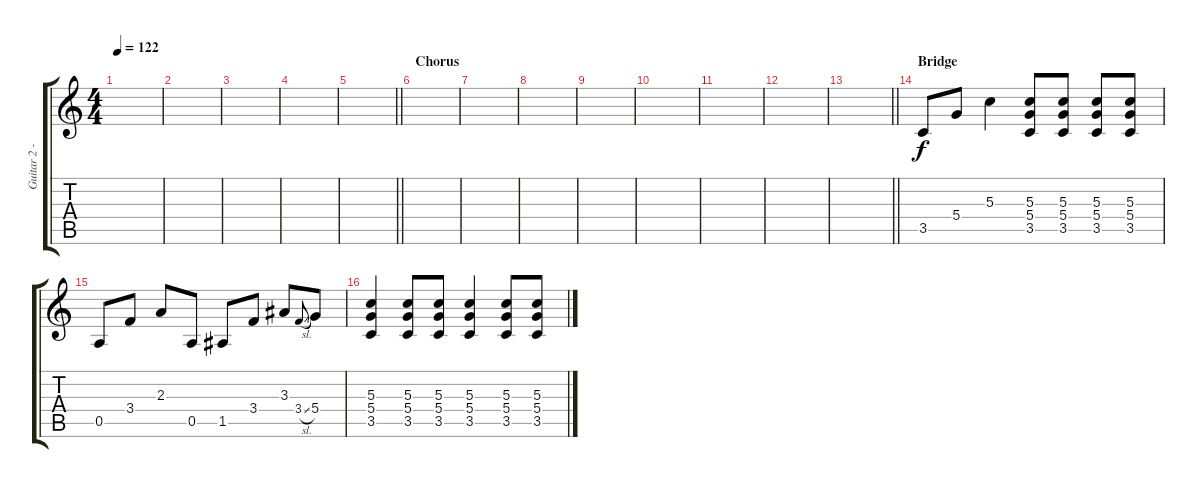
\track ("Guitar 2 - Main Rhythm" "Guitar 2 -") {instrument overdrivenguitar}
\staff {score tabs}
\tuning (E4 B3 G3 D3 A2 E2) {hide}
\ts (4 4)
\tempo 122
\clef g2
\ks c
|
|
|
|
\barLineRight lightlight
|
\section ("" "Chorus")
|
|
|
|
|
|
|
\barLineRight lightlight
|
\section ("" "Bridge")
3.5.8 5.4.8 5.3.4 (5.3 5.4 3.5).8 (5.3 5.4 3.5).8 (5.3 5.4 3.5).8 (5.3 5.4 3.5).8 |
0.5.8 3.4.8 2.3.8 0.5.8 1.5.8 3.4.8 3.3.8 3.4{sl}.8{gr onbeat} 5.4.8 |
(5.3 5.4 3.5).4 (5.3 5.4 3.5).8 (5.3 5.4 3.5).8 (5.3 5.4 3.5).4 (5.3 5.4 3.5).8 (5.3 5.4 3.5).8
